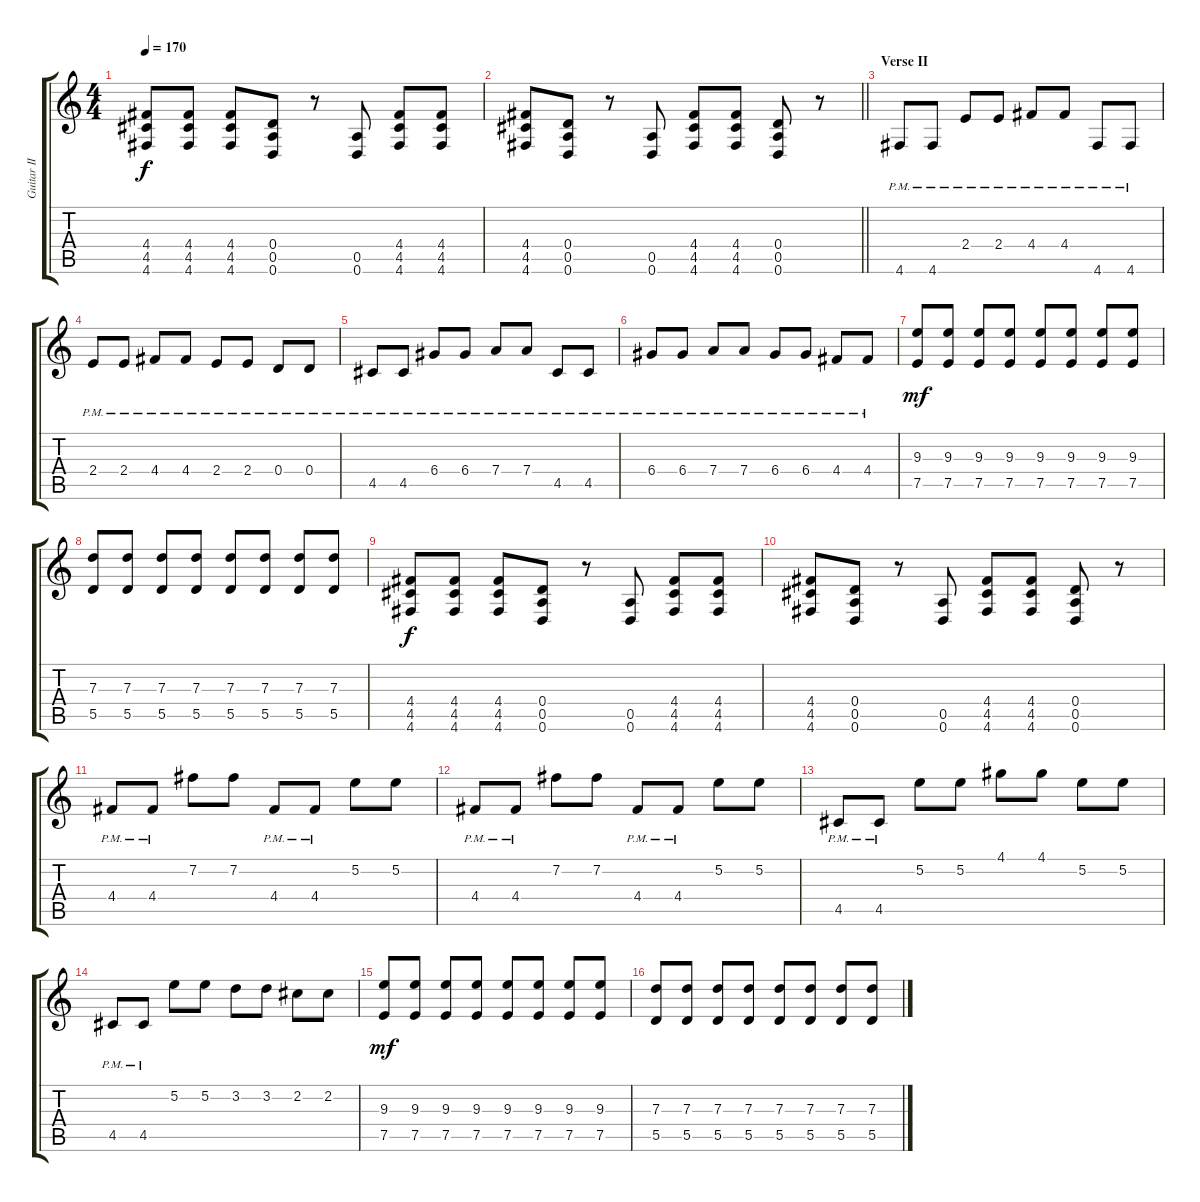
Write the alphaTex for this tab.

\track ("Guitar II" "Guitar II") {instrument overdrivenguitar}
\staff {score tabs}
\tuning (E4 B3 G3 D3 A2 D2) {hide}
\ts (4 4)
\tempo 170
\clef g2
\ks c
(4.4 4.5 4.6).8{dy f} (4.4 4.5 4.6).8 (4.4 4.5 4.6).8 (0.4 0.5 0.6).8 r.8 (0.5 0.6).8 (4.4 4.5 4.6).8 (4.4 4.5 4.6).8 |
\barLineRight lightlight
(4.4 4.5 4.6).8 (0.4 0.5 0.6).8 r.8 (0.5 0.6).8 (4.4 4.5 4.6).8 (4.4 4.5 4.6).8 (0.4 0.5 0.6).8 r.8 |
\section ("" "Verse II")
4.6{pm}.8 4.6{pm}.8 2.4{pm}.8 2.4{pm}.8 4.4{pm}.8 4.4{pm}.8 4.6{pm}.8 4.6{pm}.8 |
2.4{pm}.8 2.4{pm}.8 4.4{pm}.8 4.4{pm}.8 2.4{pm}.8 2.4{pm}.8 0.4{pm}.8 0.4{pm}.8 |
4.5{pm}.8 4.5{pm}.8 6.4{pm}.8 6.4{pm}.8 7.4{pm}.8 7.4{pm}.8 4.5{pm}.8 4.5{pm}.8 |
6.4{pm}.8 6.4{pm}.8 7.4{pm}.8 7.4{pm}.8 6.4{pm}.8 6.4{pm}.8 4.4{pm}.8 4.4{pm}.8 |
(9.3 7.5).8{dy mf} (9.3 7.5).8 (9.3 7.5).8 (9.3 7.5).8 (9.3 7.5).8 (9.3 7.5).8 (9.3 7.5).8 (9.3 7.5).8 |
(7.3 5.5).8 (7.3 5.5).8 (7.3 5.5).8 (7.3 5.5).8 (7.3 5.5).8 (7.3 5.5).8 (7.3 5.5).8 (7.3 5.5).8 |
(4.4 4.5 4.6).8{dy f} (4.4 4.5 4.6).8 (4.4 4.5 4.6).8 (0.4 0.5 0.6).8 r.8 (0.5 0.6).8 (4.4 4.5 4.6).8 (4.4 4.5 4.6).8 |
(4.4 4.5 4.6).8 (0.4 0.5 0.6).8 r.8 (0.5 0.6).8 (4.4 4.5 4.6).8 (4.4 4.5 4.6).8 (0.4 0.5 0.6).8 r.8 |
4.4{pm}.8 4.4{pm}.8 7.2.8 7.2.8 4.4{pm}.8 4.4{pm}.8 5.2.8 5.2.8 |
4.4{pm}.8 4.4{pm}.8 7.2.8 7.2.8 4.4{pm}.8 4.4{pm}.8 5.2.8 5.2.8 |
4.5{pm}.8 4.5{pm}.8 5.2.8 5.2.8 4.1.8 4.1.8 5.2.8 5.2.8 |
4.5{pm}.8 4.5{pm}.8 5.2.8 5.2.8 3.2.8 3.2.8 2.2.8 2.2.8 |
(9.3 7.5).8{dy mf} (9.3 7.5).8 (9.3 7.5).8 (9.3 7.5).8 (9.3 7.5).8 (9.3 7.5).8 (9.3 7.5).8 (9.3 7.5).8 |
(7.3 5.5).8 (7.3 5.5).8 (7.3 5.5).8 (7.3 5.5).8 (7.3 5.5).8 (7.3 5.5).8 (7.3 5.5).8 (7.3 5.5).8
